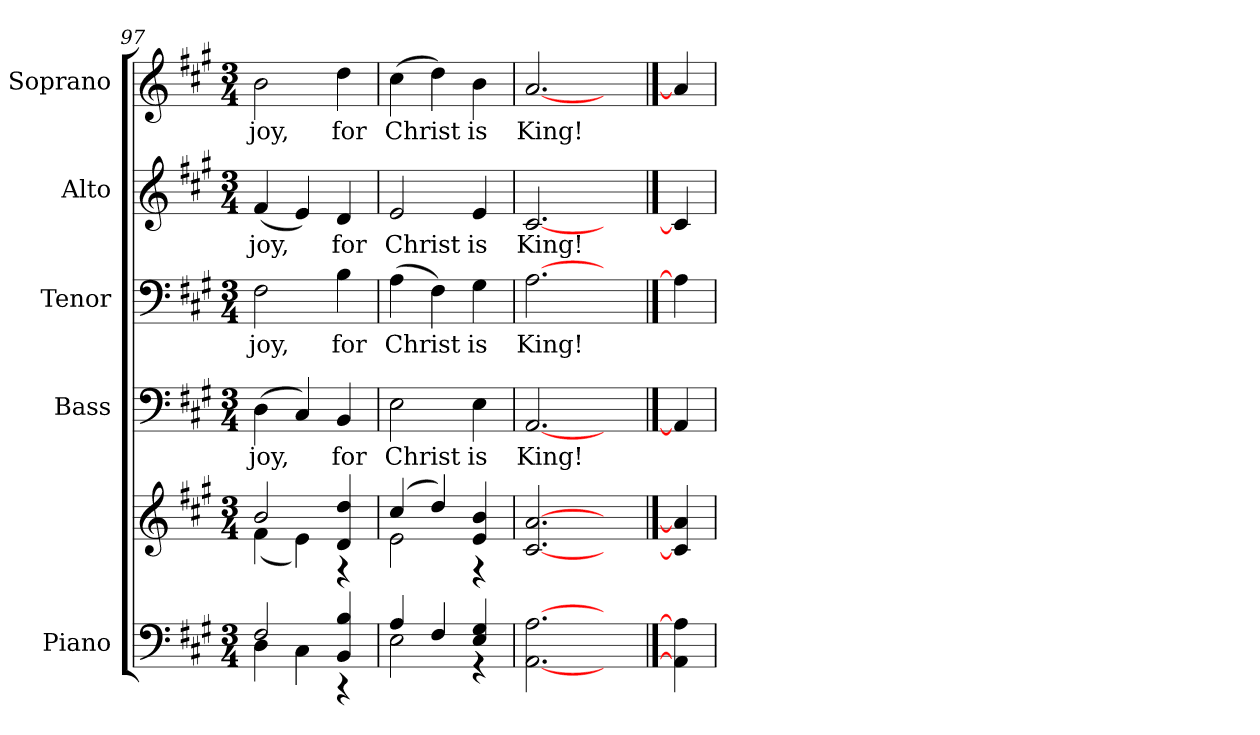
**kern	**kern	**kern	**text	**kern	**text	**kern	**text	**kern	**text
*part5	*part5	*part4	*part4	*part3	*part3	*part2	*part2	*part1	*part1
*staff6	*staff5	*staff4	*staff4	*staff3	*staff3	*staff2	*staff2	*staff1	*staff1
*I"Piano	*	*I"Bass	*	*I"Tenor	*	*I"Alto	*	*I"Soprano	*
*I'Pno.	*	*I'B.	*	*I'T.	*	*I'A.	*	*I'S.	*
!!LO:PB:g=z
*clefF4	*clefG2	*clefF4	*	*clefF4	*	*clefG2	*	*clefG2	*
*k[f#c#g#]	*k[f#c#g#]	*k[f#c#g#]	*	*k[f#c#g#]	*	*k[f#c#g#]	*	*k[f#c#g#]	*
*A:	*A:	*A:	*	*A:	*	*A:	*	*A:	*
*M3/4	*M3/4	*M3/4	*	*M3/4	*	*M3/4	*	*M3/4	*
=97	=97	=97	=97	=97	=97	=97	=97	=97	=97
*^	*^	*	*	*	*	*	*	*	*
!	!	!	!	!	!LO:LY:b:color=#000000	!	!	!	!	!	!
!	!	!	!	!	!	!	!LO:LY:b:color=#000000	!	!	!	!
!	!	!	!	!	!	!	!	!	!LO:LY:b:color=#000000	!	!
!	!	!	!	!	!	!	!	!	!	!	!LO:LY:b:color=#000000
2F#i/	4Di\	2bi/	(4f#i\	(4Di\	joy,	2F#i\	joy,	(4f#i/	joy,	2bi\	joy,
.	4C#i\	.	4ei\)	4C#i/)	.	.	.	4ei/)	.	.	.
!	!	!	!	!	!LO:LY:b:color=#000000	!	!	!	!	!	!
!	!	!	!	!	!	!	!LO:LY:b:color=#000000	!	!	!	!
!	!	!	!	!	!	!	!	!	!LO:LY:b:color=#000000	!	!
!	!	!	!	!	!	!	!	!	!	!	!LO:LY:b:color=#000000
4BBi/ 4Bi	4r	4di/ 4ddi	4r	4BBi/	for	4Bi\	for	4di/	for	4ddi\	for
=98	=98	=98	=98	=98	=98	=98	=98	=98	=98	=98	=98
!	!	!	!	!	!LO:LY:b:color=#000000	!	!	!	!	!	!
!	!	!	!	!	!	!	!LO:LY:b:color=#000000	!	!	!	!
!	!	!	!	!	!	!	!	!	!LO:LY:b:color=#000000	!	!
!	!	!	!	!	!	!	!	!	!	!	!LO:LY:b:color=#000000
4Ai/	2Ei\	(4cc#i/	2ei\	2Ei\	Christ	(4Ai\	Christ	2ei/	Christ	(4cc#i\	Christ
4F#i/	.	4ddi/)	.	.	.	4F#i\)	.	.	.	4ddi\)	.
!	!	!	!	!	!LO:LY:b:color=#000000	!	!	!	!	!	!
!	!	!	!	!	!	!	!LO:LY:b:color=#000000	!	!	!	!
!	!	!	!	!	!	!	!	!	!LO:LY:b:color=#000000	!	!
!	!	!	!	!	!	!	!	!	!	!	!LO:LY:b:color=#000000
4Ei/ 4G#i	4r	4ei/ 4bi	4r	4Ei\	is	4G#i\	is	4ei/	is	4bi\	is
*v	*v	*	*	*	*	*	*	*	*	*	*
*	*v	*v	*	*	*	*	*	*	*	*
=99	=99	=99	=99	=99	=99	=99	=99	=99	=99
*^	*^	*	*	*	*	*	*	*	*
!	!	!	!	!	!LO:LY:b:color=#000000	!	!	!	!	!	!
*v	*v	*	*	*	*	*	*	*	*	*	*
*	*v	*v	*	*	*	*	*	*	*	*
*^	*^	*	*	*	*	*	*	*	*
!	!	!	!	!	!	!	!LO:LY:b:color=#000000	!	!	!	!
*v	*v	*	*	*	*	*	*	*	*	*	*
*	*v	*v	*	*	*	*	*	*	*	*
*^	*^	*	*	*	*	*	*	*	*
!	!	!	!	!	!	!	!	!	!LO:LY:b:color=#000000	!	!
*v	*v	*	*	*	*	*	*	*	*	*	*
*	*v	*v	*	*	*	*	*	*	*	*
*^	*^	*	*	*	*	*	*	*	*
!	!	!	!	!	!	!	!	!	!	!	!LO:LY:b:color=#000000
*v	*v	*	*	*	*	*	*	*	*	*	*
*	*v	*v	*	*	*	*	*	*	*	*
[2.AAi [2.Ai	[2.c#i [2.ai	[2.AAi	King!	[2.Ai	King!	[2.c#i	King!	[2.ai	King!
4ryy	4ryy	4ryy	.	4ryy	.	4ryy	.	4ryy	.
==100	==100	==100	==100	==100	==100	==100	==100	==100	==100
4AAi] 4Ai]	4c#i] 4ai]	4AAi]	.	4Ai]	.	4c#i]	.	4ai]	.
=	=	=	=	=	=	=	=	=	=
*-	*-	*-	*-	*-	*-	*-	*-	*-	*-
